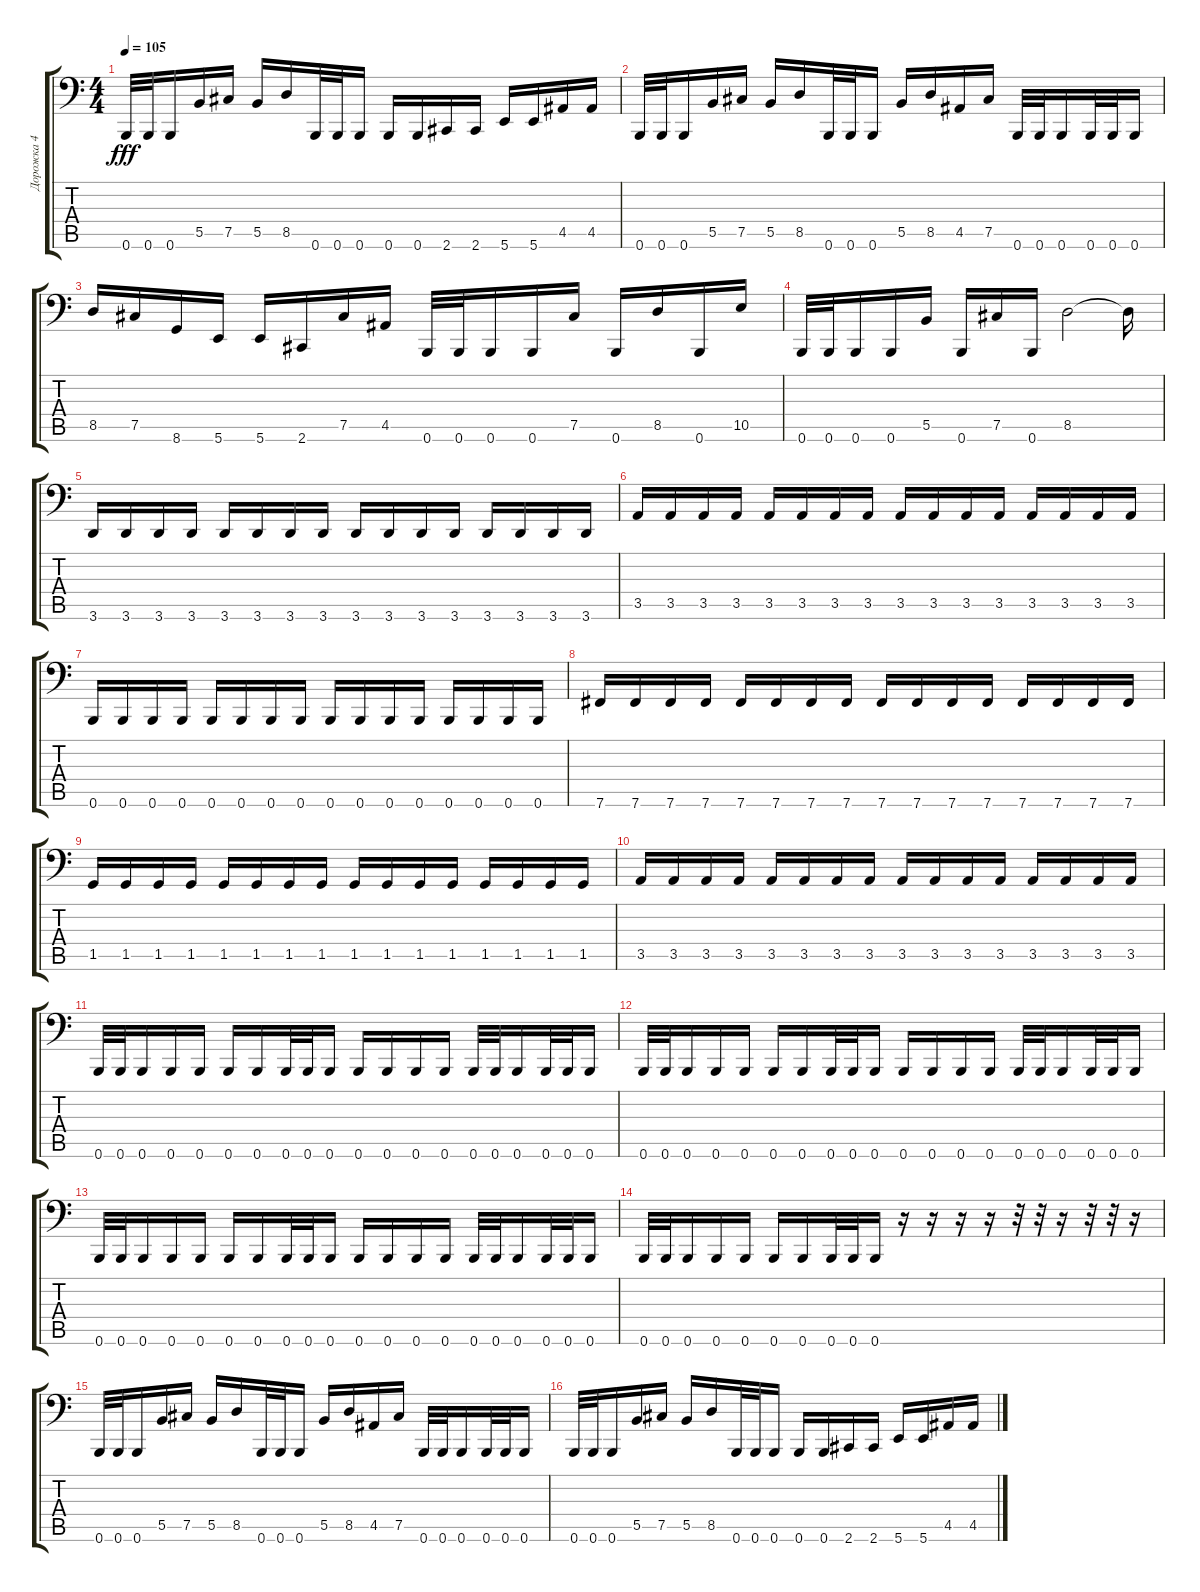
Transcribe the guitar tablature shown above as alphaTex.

\track ("Дорожка 4" "Дорожка 4") {instrument electricbasspick}
\staff {score tabs}
\tuning (Db3 Ab2 E2 B1 Gb1 B0) {hide}
\ts (4 4)
\tempo 105
\clef f4
\ks c
0.6.32{dy fff} 0.6.32 0.6.16 5.5.16 7.5.16 5.5.16 8.5.16 0.6.32 0.6.32 0.6.16 0.6.16 0.6.16 2.6.16 2.6.16 5.6.16 5.6.16 4.5.16 4.5.16 |
0.6.32 0.6.32 0.6.16 5.5.16 7.5.16 5.5.16 8.5.16 0.6.32 0.6.32 0.6.16 5.5.16 8.5.16 4.5.16 7.5.16 0.6.32 0.6.32 0.6.16 0.6.32 0.6.32 0.6.16 |
8.5.16 7.5.16 8.6.16 5.6.16 5.6.16 2.6.16 7.5.16 4.5.16 0.6.32 0.6.32 0.6.16 0.6.16 7.5.16 0.6.16 8.5.16 0.6.16 10.5.16 |
0.6.32 0.6.32 0.6.16 0.6.16 5.5.16 0.6.16 7.5.16 0.6.16 8.5.2 8.5{t}.16 |
3.6.16 3.6.16 3.6.16 3.6.16 3.6.16 3.6.16 3.6.16 3.6.16 3.6.16 3.6.16 3.6.16 3.6.16 3.6.16 3.6.16 3.6.16 3.6.16 |
3.5.16 3.5.16 3.5.16 3.5.16 3.5.16 3.5.16 3.5.16 3.5.16 3.5.16 3.5.16 3.5.16 3.5.16 3.5.16 3.5.16 3.5.16 3.5.16 |
0.6.16 0.6.16 0.6.16 0.6.16 0.6.16 0.6.16 0.6.16 0.6.16 0.6.16 0.6.16 0.6.16 0.6.16 0.6.16 0.6.16 0.6.16 0.6.16 |
7.6.16 7.6.16 7.6.16 7.6.16 7.6.16 7.6.16 7.6.16 7.6.16 7.6.16 7.6.16 7.6.16 7.6.16 7.6.16 7.6.16 7.6.16 7.6.16 |
1.5.16 1.5.16 1.5.16 1.5.16 1.5.16 1.5.16 1.5.16 1.5.16 1.5.16 1.5.16 1.5.16 1.5.16 1.5.16 1.5.16 1.5.16 1.5.16 |
3.5.16 3.5.16 3.5.16 3.5.16 3.5.16 3.5.16 3.5.16 3.5.16 3.5.16 3.5.16 3.5.16 3.5.16 3.5.16 3.5.16 3.5.16 3.5.16 |
0.6.32 0.6.32 0.6.16 0.6.16 0.6.16 0.6.16 0.6.16 0.6.32 0.6.32 0.6.16 0.6.16 0.6.16 0.6.16 0.6.16 0.6.32 0.6.32 0.6.16 0.6.32 0.6.32 0.6.16 |
0.6.32 0.6.32 0.6.16 0.6.16 0.6.16 0.6.16 0.6.16 0.6.32 0.6.32 0.6.16 0.6.16 0.6.16 0.6.16 0.6.16 0.6.32 0.6.32 0.6.16 0.6.32 0.6.32 0.6.16 |
0.6.32 0.6.32 0.6.16 0.6.16 0.6.16 0.6.16 0.6.16 0.6.32 0.6.32 0.6.16 0.6.16 0.6.16 0.6.16 0.6.16 0.6.32 0.6.32 0.6.16 0.6.32 0.6.32 0.6.16 |
0.6.32 0.6.32 0.6.16 0.6.16 0.6.16 0.6.16 0.6.16 0.6.32 0.6.32 0.6.16 r.16 r.16 r.16 r.16 r.32 r.32 r.16 r.32 r.32 r.16 |
0.6.32 0.6.32 0.6.16 5.5.16 7.5.16 5.5.16 8.5.16 0.6.32 0.6.32 0.6.16 5.5.16 8.5.16 4.5.16 7.5.16 0.6.32 0.6.32 0.6.16 0.6.32 0.6.32 0.6.16 |
0.6.32 0.6.32 0.6.16 5.5.16 7.5.16 5.5.16 8.5.16 0.6.32 0.6.32 0.6.16 0.6.16 0.6.16 2.6.16 2.6.16 5.6.16 5.6.16 4.5.16 4.5.16
